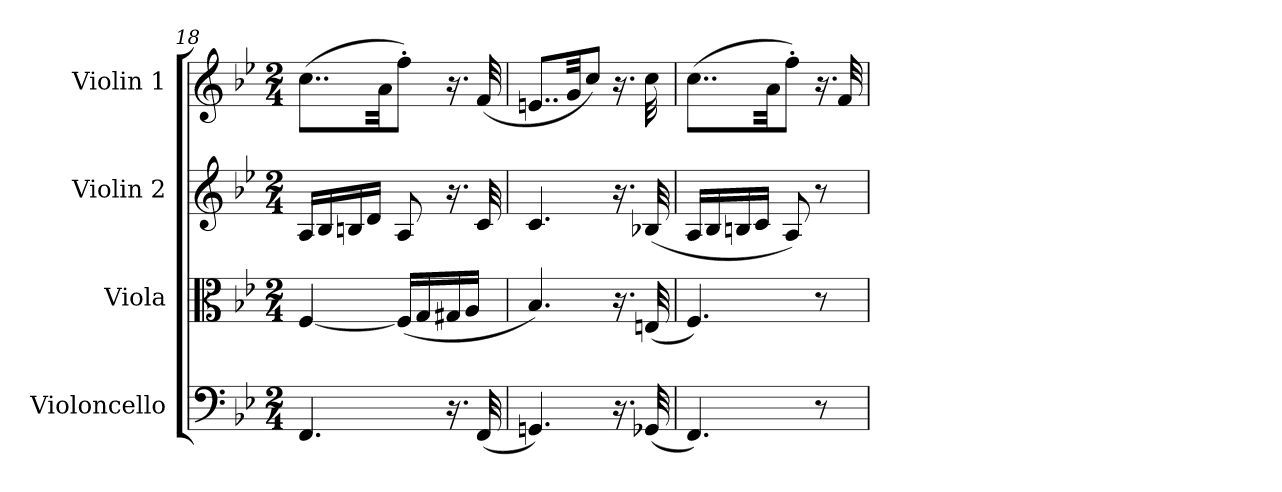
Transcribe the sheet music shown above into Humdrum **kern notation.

**kern	**kern	**kern	**kern
*part4	*part3	*part2	*part1
*staff4	*staff3	*staff2	*staff1
*I"Violoncello	*I"Viola	*I"Violin 2	*I"Violin 1
*I'Vc	*I'Vla	*I'Vln	*I'Vln
*clefF4	*clefC3	*clefG2	*clefG2
*k[b-e-]	*k[b-e-]	*k[b-e-]	*k[b-e-]
*M2/4	*M2/4	*M2/4	*M2/4
=18	=18	=18	=18
4.FF/	[4F/	16A/LL	(8..cc\L
.	.	16B-/	.
.	.	16Bn/	.
.	.	16d/JJ	.
.	.	.	32a\KK
.	(16F/LL]	8A/	8ff'\J)
.	16G/	.	.
16.r	16G#X/	16.r	16.r
.	16A/JJ	.	.
(32FF/	.	32c/	(32f/
=19	=19	=19	=19
4.GGn/)	4.B-/)	4.c/	8..en/L
.	.	.	32g/KK
.	.	.	8cc/J)
16.r	16.r	16.r	16.r
(32GG-X/	(32En/	(32B-X/	32cc\
=20	=20	=20	=20
4.FF/)	4.F/)	16A/LL	(8..cc\L
.	.	16B-/	.
.	.	16Bn/	.
.	.	16c/JJ	.
.	.	.	32a\KK
.	.	8A/)	8ff'\J)
8r	8r	8r	16.r
.	.	.	32f/
=	=	=	=
*-	*-	*-	*-
